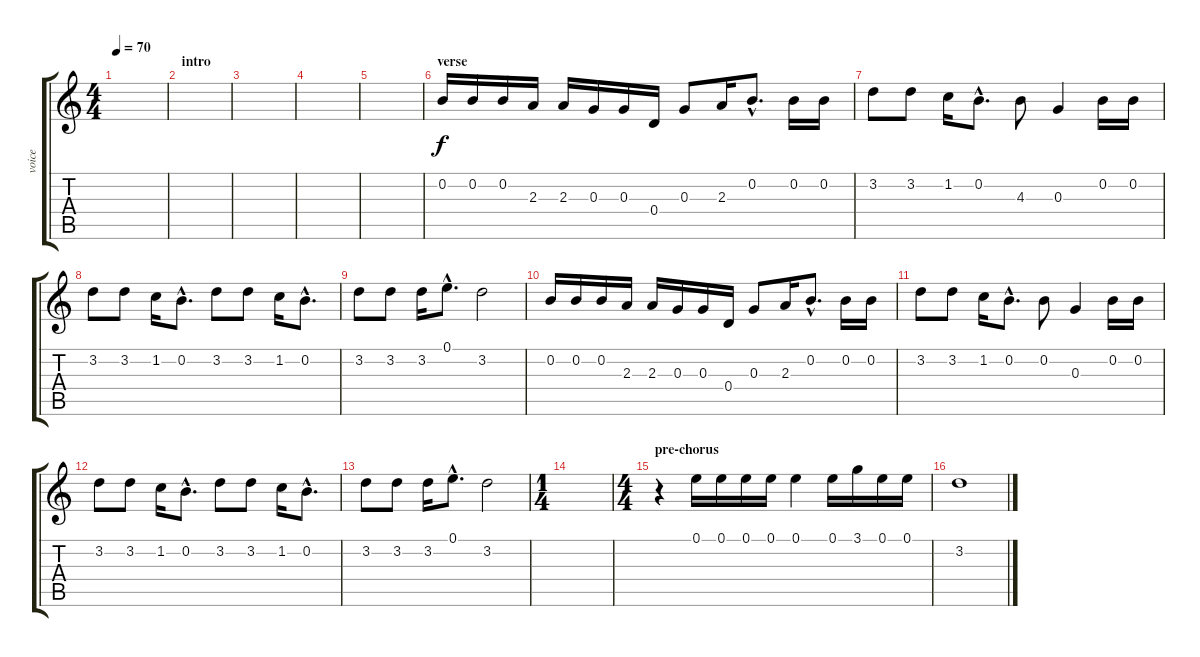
\track ("voice" "voice") {instrument stringensemble1}
\staff {score tabs}
\tuning (E5 B4 G4 D4 A3 E3) {hide}
\ts (4 4)
\tempo 70
\clef g2
\ks c
|
\section ("" "intro")
|
|
|
|
\section ("" "verse")
0.2.16 0.2.16 0.2.16 2.3.16 2.3.16 0.3.16 0.3.16 0.4.16 0.3.8 2.3.16 0.2{hac}.8{d} 0.2.16 0.2.16 |
3.2.8 3.2.8 1.2.16 0.2{hac}.8{d} 4.3.8 0.3.4 0.2.16 0.2.16 |
3.2.8 3.2.8 1.2.16 0.2{hac}.8{d} 3.2.8 3.2.8 1.2.16 0.2{hac}.8{d} |
3.2.8 3.2.8 3.2.16 0.1{hac}.8{d} 3.2.2 |
0.2.16 0.2.16 0.2.16 2.3.16 2.3.16 0.3.16 0.3.16 0.4.16 0.3.8 2.3.16 0.2{hac}.8{d} 0.2.16 0.2.16 |
3.2.8 3.2.8 1.2.16 0.2{hac}.8{d} 0.2.8 0.3.4 0.2.16 0.2.16 |
3.2.8 3.2.8 1.2.16 0.2{hac}.8{d} 3.2.8 3.2.8 1.2.16 0.2{hac}.8{d} |
3.2.8 3.2.8 3.2.16 0.1{hac}.8{d} 3.2.2 |
\ts (1 4)
|
\ts (4 4)
\section ("" "pre-chorus")
r.4 0.1.16 0.1.16 0.1.16 0.1.16 0.1.4 0.1.16 3.1.16 0.1.16 0.1.16 |
3.2.1
